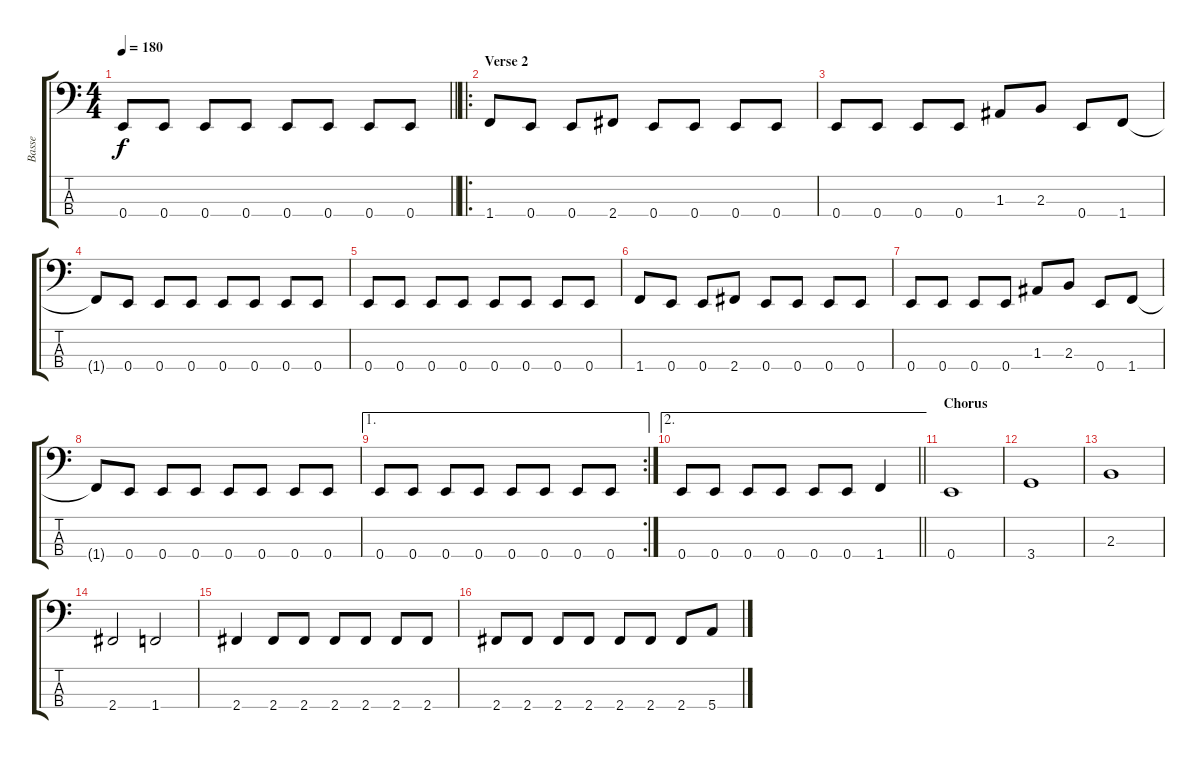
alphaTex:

\track ("Basse" "Basse") {instrument electricbassfinger}
\staff {score tabs}
\tuning (G2 D2 A1 E1) {hide}
\ts (4 4)
\tempo 180
\clef f4
\barLineRight lightlight
\ks c
0.4.8{dy f} 0.4.8 0.4.8 0.4.8 0.4.8 0.4.8 0.4.8 0.4.8 |
\ro
\section ("" "Verse 2")
1.4.8 0.4.8 0.4.8 2.4.8 0.4.8 0.4.8 0.4.8 0.4.8 |
0.4.8 0.4.8 0.4.8 0.4.8 1.3.8 2.3.8 0.4.8 1.4.8 |
1.4{t}.8 0.4.8 0.4.8 0.4.8 0.4.8 0.4.8 0.4.8 0.4.8 |
0.4.8 0.4.8 0.4.8 0.4.8 0.4.8 0.4.8 0.4.8 0.4.8 |
1.4.8 0.4.8 0.4.8 2.4.8 0.4.8 0.4.8 0.4.8 0.4.8 |
0.4.8 0.4.8 0.4.8 0.4.8 1.3.8 2.3.8 0.4.8 1.4.8 |
1.4{t}.8 0.4.8 0.4.8 0.4.8 0.4.8 0.4.8 0.4.8 0.4.8 |
\ae 1
\rc 2
0.4.8 0.4.8 0.4.8 0.4.8 0.4.8 0.4.8 0.4.8 0.4.8 |
\ae 2
\barLineRight lightlight
0.4.8 0.4.8 0.4.8 0.4.8 0.4.8 0.4.8 1.4.4 |
\section ("" "Chorus")
0.4.1 |
3.4.1 |
2.3.1 |
2.4.2 1.4.2 |
2.4.4 2.4.8 2.4.8 2.4.8 2.4.8 2.4.8 2.4.8 |
2.4.8 2.4.8 2.4.8 2.4.8 2.4.8 2.4.8 2.4.8 5.4.8
